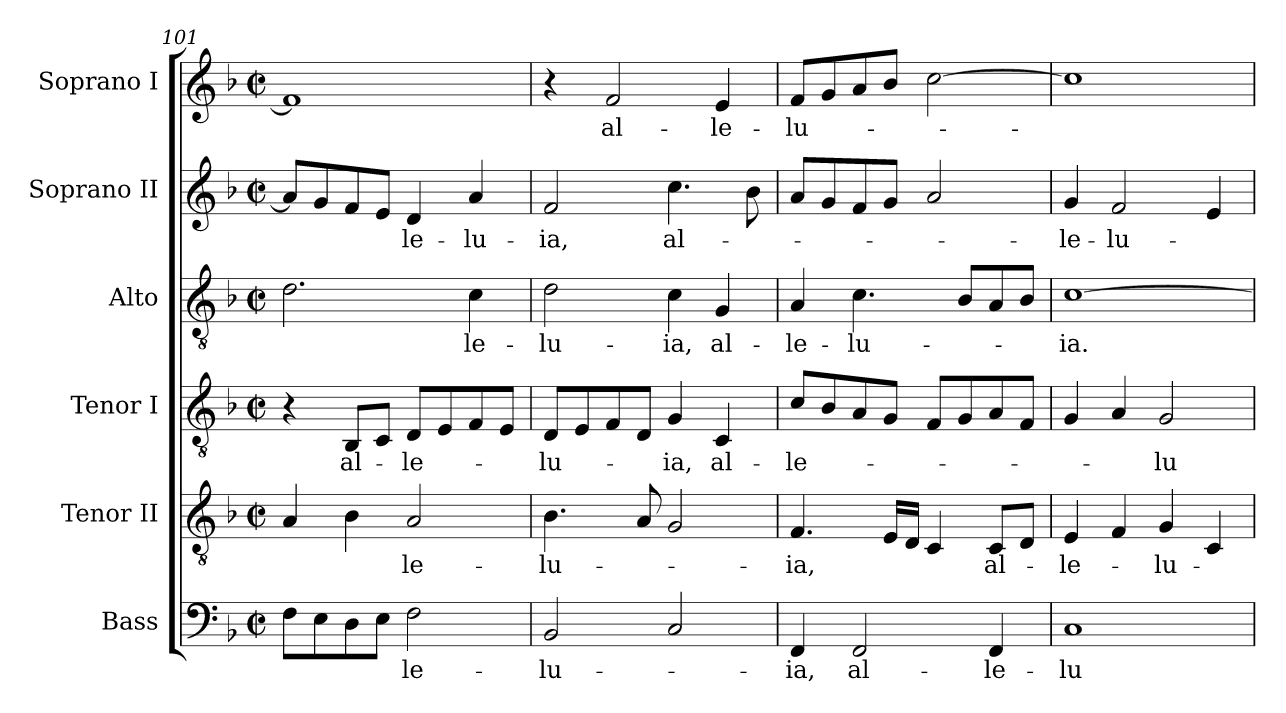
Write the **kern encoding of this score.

**kern	**text	**kern	**text	**kern	**text	**kern	**text	**kern	**text	**kern	**text
*part6	*part6	*part5	*part5	*part4	*part4	*part3	*part3	*part2	*part2	*part1	*part1
*staff6	*staff6	*staff5	*staff5	*staff4	*staff4	*staff3	*staff3	*staff2	*staff2	*staff1	*staff1
*I"Bass	*	*I"Tenor II	*	*I"Tenor I	*	*I"Alto	*	*I"Soprano II	*	*I"Soprano I	*
*I'B.	*	*I'T. II	*	*I'T.	*	*I'A.	*	*	*	*	*
!!LO:PB:g=z
*clefF4	*	*clefGv2	*	*clefGv2	*	*clefGv2	*	*clefG2	*	*clefG2	*
*	*	*ITrd7c12	*	*ITrd7c12	*	*	*	*	*	*	*
*k[b-]	*	*k[b-]	*	*k[b-]	*	*k[b-]	*	*k[b-]	*	*k[b-]	*
*F:	*	*F:	*	*F:	*	*F:	*	*F:	*	*F:	*
*M2/2	*	*M2/2	*	*M2/2	*	*M2/2	*	*M2/2	*	*M2/2	*
*met(c|)	*	*met(c|)	*	*met(c|)	*	*met(c|)	*	*met(c|)	*	*met(c|)	*
=101	=101	=101	=101	=101	=101	=101	=101	=101	=101	=101	=101
8Fi\L	.	4AAi/	.	4r	.	2.di\	.	8ai/L]	.	1fi]	.
8Ei\	.	.	.	.	.	.	.	8gi/	.	.	.
!	!	!	!	!	!LO:LY:b:color=#000000	!	!	!	!	!	!
8Di\	.	4BB-i\	.	8BBB-i/L	al-	.	.	8fi/	.	.	.
8Ei\J	.	.	.	8CCi/J	.	.	.	8ei/J	.	.	.
!	!LO:LY:b:color=#000000	!	!	!	!	!	!	!	!	!	!
!	!	!	!LO:LY:b:color=#000000	!	!	!	!	!	!	!	!
!	!	!	!	!	!LO:LY:b:color=#000000	!	!	!	!	!	!
!	!	!	!	!	!	!	!	!	!LO:LY:b:color=#000000	!	!
2Fi\	-le-	2AAi/	-le-	8DDi/L	-le-	.	.	4di/	-le-	.	.
.	.	.	.	8EEi/	.	.	.	.	.	.	.
!	!	!	!	!	!	!	!LO:LY:b:color=#000000	!	!	!	!
!	!	!	!	!	!	!	!	!	!LO:LY:b:color=#000000	!	!
.	.	.	.	8FFi/	.	4ci\	-le-	4ai/	-lu-	.	.
.	.	.	.	8EEi/J	.	.	.	.	.	.	.
=102	=102	=102	=102	=102	=102	=102	=102	=102	=102	=102	=102
!	!LO:LY:b:color=#000000	!	!	!	!	!	!	!	!	!	!
!	!	!	!LO:LY:b:color=#000000	!	!	!	!	!	!	!	!
!	!	!	!	!	!LO:LY:b:color=#000000	!	!	!	!	!	!
!	!	!	!	!	!	!	!LO:LY:b:color=#000000	!	!	!	!
!	!	!	!	!	!	!	!	!	!LO:LY:b:color=#000000	!	!
2BB-i/	-lu-	4.BB-i\	-lu-	8DDi/L	-lu-	2di\	-lu-	2fi/	-ia,	4r	.
.	.	.	.	8EEi/	.	.	.	.	.	.	.
!	!	!	!	!	!	!	!	!	!	!	!LO:LY:b:color=#000000
.	.	.	.	8FFi/	.	.	.	.	.	2fi/	al-
.	.	8AAi/	.	8DDi/J	.	.	.	.	.	.	.
!	!	!	!	!	!LO:LY:b:color=#000000	!	!	!	!	!	!
!	!	!	!	!	!	!	!LO:LY:b:color=#000000	!	!	!	!
!	!	!	!	!	!	!	!	!	!LO:LY:b:color=#000000	!	!
2Ci/	.	2GGi/	.	4GGi/	-ia,	4ci\	-ia,	4.cci\	al-	.	.
!	!	!	!	!	!LO:LY:b:color=#000000	!	!	!	!	!	!
!	!	!	!	!	!	!	!LO:LY:b:color=#000000	!	!	!	!
!	!	!	!	!	!	!	!	!	!	!	!LO:LY:b:color=#000000
.	.	.	.	4CCi/	al-	4Gi/	al-	.	.	4ei/	-le-
.	.	.	.	.	.	.	.	8b-i\	.	.	.
=103	=103	=103	=103	=103	=103	=103	=103	=103	=103	=103	=103
!	!LO:LY:b:color=#000000	!	!	!	!	!	!	!	!	!	!
!	!	!	!LO:LY:b:color=#000000	!	!	!	!	!	!	!	!
!	!	!	!	!	!LO:LY:b:color=#000000	!	!	!	!	!	!
!	!	!	!	!	!	!	!LO:LY:b:color=#000000	!	!	!	!
!	!	!	!	!	!	!	!	!	!	!	!LO:LY:b:color=#000000
4FFi/	-ia,	4.FFi/	-ia,	8Ci/L	-le-	4Ai/	-le-	8ai/L	.	8fi/L	-lu-
.	.	.	.	8BB-i/	.	.	.	8gi/	.	8gi/	.
!	!LO:LY:b:color=#000000	!	!	!	!	!	!	!	!	!	!
!	!	!	!	!	!	!	!LO:LY:b:color=#000000	!	!	!	!
2FFi/	al-	.	.	8AAi/	.	4.ci\	-lu-	8fi/	.	8ai/	.
.	.	16EEi/LL	.	8GGi/J	.	.	.	8gi/J	.	8b-i/J	.
.	.	16DDi/JJ	.	.	.	.	.	.	.	.	.
.	.	4CCi/	.	8FFi/L	.	.	.	2ai/	.	[>2cci\	.
.	.	.	.	8GGi/	.	8B-i/L	.	.	.	.	.
!	!LO:LY:b:color=#000000	!	!	!	!	!	!	!	!	!	!
!	!	!	!LO:LY:b:color=#000000	!	!	!	!	!	!	!	!
4FFi/	-le-	8CCi/L	al-	8AAi/	.	8Ai/	.	.	.	.	.
.	.	8DDi/J	.	8FFi/J	.	8B-i/J	.	.	.	.	.
=104	=104	=104	=104	=104	=104	=104	=104	=104	=104	=104	=104
!	!LO:LY:b:color=#000000	!	!	!	!	!	!	!	!	!	!
!	!	!	!LO:LY:b:color=#000000	!	!	!	!	!	!	!	!
!	!	!	!	!	!	!	!LO:LY:b:color=#000000	!	!	!	!
!	!	!	!	!	!	!	!	!	!LO:LY:b:color=#000000	!	!
1Ci	-lu-	4EEi/	-le-	4GGi/	.	[>1ci	-ia.	4gi/	-le-	1cci]	.
!	!	!	!	!	!	!	!	!	!LO:LY:b:color=#000000	!	!
.	.	4FFi/	.	4AAi/	.	.	.	2fi/	-lu-	.	.
!	!	!	!LO:LY:b:color=#000000	!	!	!	!	!	!	!	!
!	!	!	!	!	!LO:LY:b:color=#000000	!	!	!	!	!	!
.	.	4GGi/	-lu-	2GGi/	-lu-	.	.	.	.	.	.
.	.	4CCi/	.	.	.	.	.	4ei/	.	.	.
=	=	=	=	=	=	=	=	=	=	=	=
*-	*-	*-	*-	*-	*-	*-	*-	*-	*-	*-	*-
